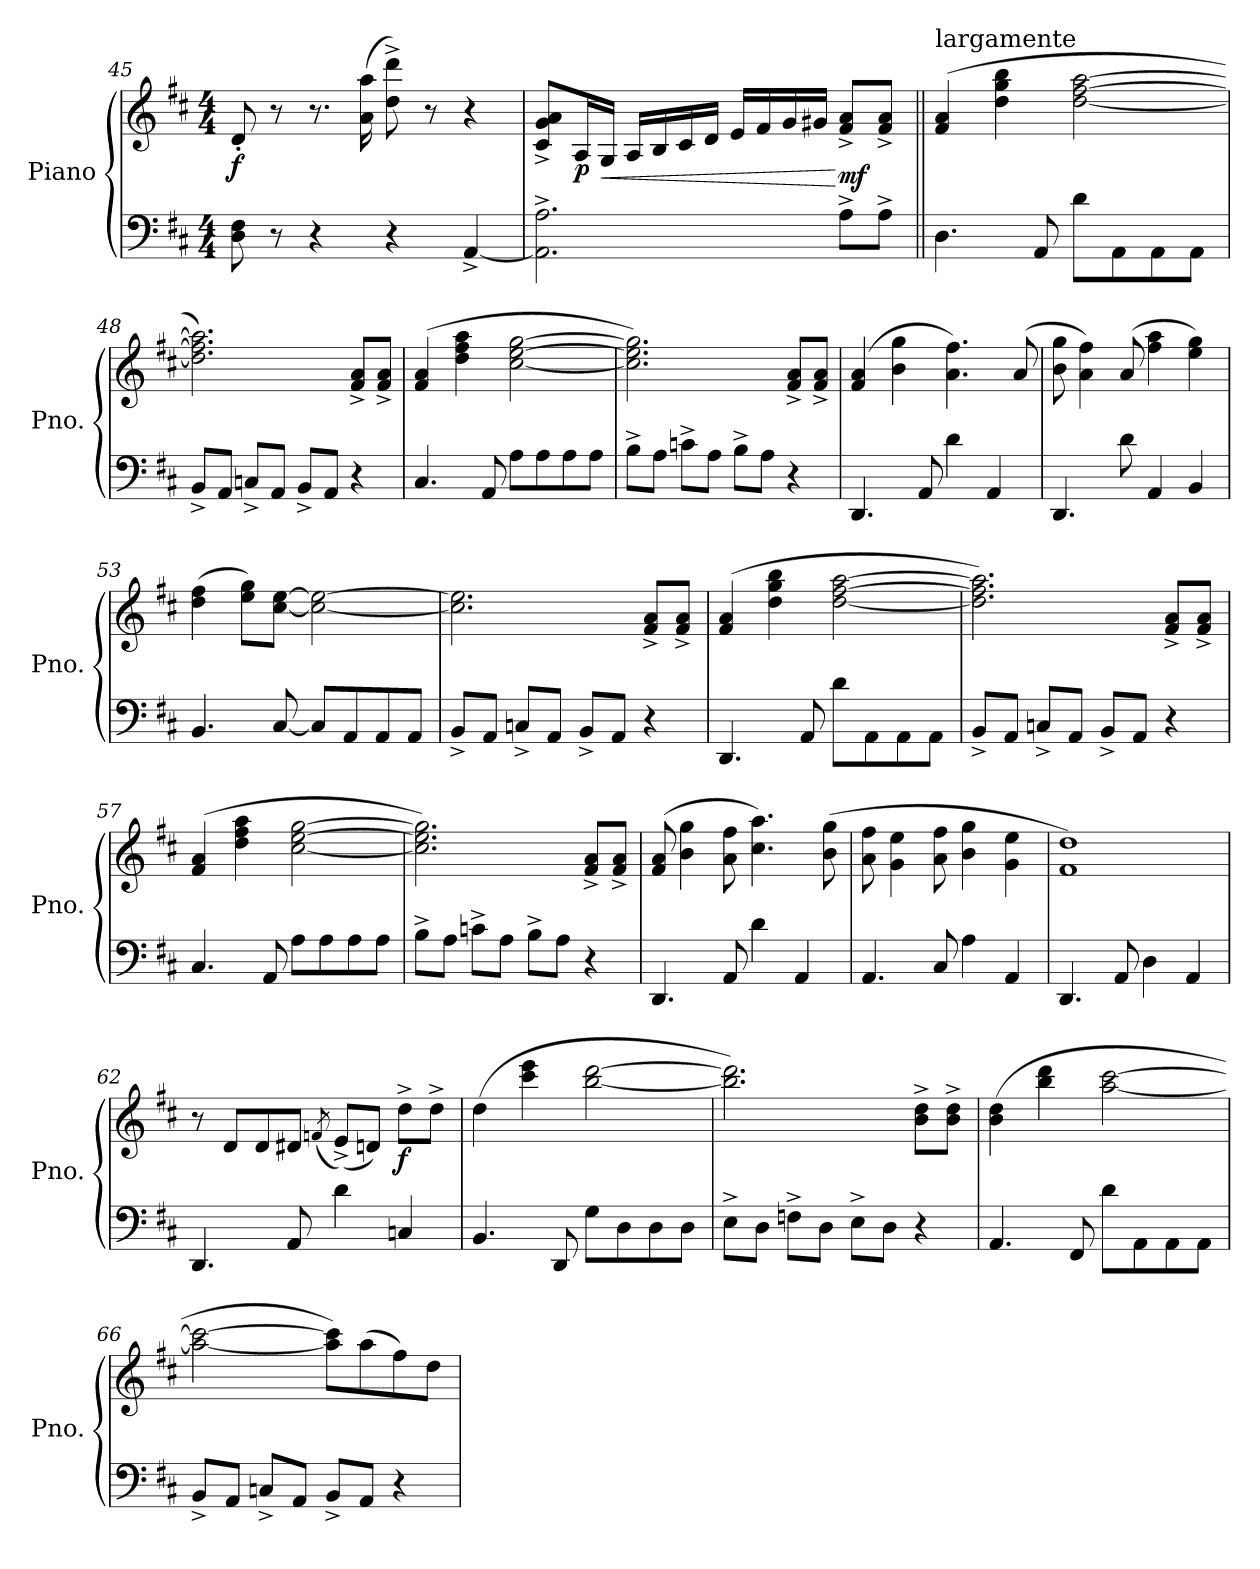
**kern	**kern	**dynam
*part1	*part1	*part1
*staff2	*staff1	*staff1/2
*I"Piano	*	*
*I'Pno.	*	*
*clefF4	*clefG2	*
*k[f#c#]	*k[f#c#]	*
*M4/4	*M4/4	*
=45	=45	=45
!	!	!LO:DY:b
8D\ 8F#\	8d'/	f
8r	8r	.
4r	8.r	.
.	(16a\ 16aa\	.
4r	8dd\^ 8ddd\^)	.
.	8r	.
[4AA^/	4r	.
=46	=46	=46
2.AA\]^ 2.A\^	8c#/^ 8g/^ 8a/^L	.
!	!	!LO:DY:b
.	16A/L	p
!	!	!LO:HP:b
.	16G/JJ	<
.	16A/LL	.
.	16B/	.
.	16c#/	.
.	16d/JJ	.
.	16e/LL	.
.	16f#/	.
.	16g/	.
.	16g#X/JJ	.
!	!	!LO:DY:n=1:b
8A^\L	8f#/^ 8a/^L	[ mf
8A^\J	8f#/^ 8a/^J	.
=47||	=47||	=47||
!	!LO:TX:a:t=largamente	!
4.D\	(4f#/ 4a/	.
.	4dd\ 4gg\ 4bb\	.
8AA/	.	.
8d\L	[2dd\ [2ff#\ [2aa\	.
8AA\	.	.
8AA\	.	.
8AA\J	.	.
=48	=48	=48
8BB^/L	2.dd\] 2.ff#\] 2.aa\])	.
8AA/J	.	.
8Cn^/L	.	.
8AA/J	.	.
8BB^/L	.	.
8AA/J	.	.
4r	8f#/^ 8a/^L	.
.	8f#/^ 8a/^J	.
!!LO:LB:g=z
=49	=49	=49
4.C#/	(4f#/ 4a/	.
.	4dd\ 4ff#\ 4aa\	.
8AA/	.	.
8A\L	[2cc#\ [2ee\ [2gg\	.
8A\	.	.
8A\	.	.
8A\J	.	.
=50	=50	=50
8B^\L	2.cc#\] 2.ee\] 2.gg\])	.
8A\J	.	.
8cn^\L	.	.
8A\J	.	.
8B^\L	.	.
8A\J	.	.
4r	8f#/^ 8a/^L	.
.	8f#/^ 8a/^J	.
=51	=51	=51
4.DD/	(4f#/ 4a/	.
.	4b\ 4gg\	.
8AA/	.	.
4d\	4.a\ 4.ff#\)	.
4AA/	.	.
.	(>8a/	.
=52	=52	=52
4.DD/	8b\ 8gg\	.
.	4a\ 4ff#\)	.
8d\	(8a/	.
4AA/	4ff#\ 4aa\	.
4BB/	4ee\ 4gg\)	.
=53	=53	=53
4.BB/	(4dd\ 4ff#\	.
.	8ee\ 8gg\L)	.
[8C#/	[8cc#\ [8ee\J	.
8C#/L]	2cc#\_ 2ee\_	.
8AA/	.	.
8AA/	.	.
8AA/J	.	.
=54	=54	=54
8BB^/L	2.cc#\] 2.ee\]	.
8AA/J	.	.
8Cn^/L	.	.
8AA/J	.	.
8BB^/L	.	.
8AA/J	.	.
4r	8f#/^ 8a/^L	.
.	8f#/^ 8a/^J	.
!!LO:LB:g=z
=55	=55	=55
4.DD/	(4f#/ 4a/	.
.	4dd\ 4gg\ 4bb\	.
8AA/	.	.
8d\L	[2dd\ [2ff#\ [2aa\	.
8AA\	.	.
8AA\	.	.
8AA\J	.	.
=56	=56	=56
8BB^/L	2.dd\] 2.ff#\] 2.aa\])	.
8AA/J	.	.
8Cn^/L	.	.
8AA/J	.	.
8BB^/L	.	.
8AA/J	.	.
4r	8f#/^ 8a/^L	.
.	8f#/^ 8a/^J	.
=57	=57	=57
4.C#/	(4f#/ 4a/	.
.	4dd\ 4ff#\ 4aa\	.
8AA/	.	.
8A\L	[2cc#\ [2ee\ [2gg\	.
8A\	.	.
8A\	.	.
8A\J	.	.
=58	=58	=58
8B^\L	2.cc#\] 2.ee\] 2.gg\])	.
8A\J	.	.
8cn^\L	.	.
8A\J	.	.
8B^\L	.	.
8A\J	.	.
4r	8f#/^ 8a/^L	.
.	8f#/^ 8a/^J	.
=59	=59	=59
4.DD/	(8f#/ 8a/	.
.	4b\ 4gg\	.
8AA/	8a\ 8ff#\	.
4d\	4.cc#\ 4.aa\)	.
4AA/	.	.
.	(8b\ 8gg\	.
=60	=60	=60
4.AA/	8a\ 8ff#\	.
.	4g\ 4ee\	.
8C#/	8a\ 8ff#\	.
4A\	4b\ 4gg\	.
4AA/	4g\ 4ee\	.
!!LO:PB:g=z
=61	=61	=61
4.DD/	1f# 1dd)	.
8AA/	.	.
4D\	.	.
4AA/	.	.
=62	=62	=62
4.DD/	8r	.
.	8d/L	.
.	8d/	.
8AA/	8d#X/J	.
.	(8qfn/	.
4d\	(8e^/L)	.
.	8dn/J)	.
!	!	!LO:DY:b
4Cn/	8dd^\L	f
.	8dd^\J	.
=63	=63	=63
4.BB/	(4dd\	.
.	4ccc#\ 4eee\	.
8DD/	.	.
8G\L	[2bb\ [2ddd\	.
8D\	.	.
8D\	.	.
8D\J	.	.
=64	=64	=64
8E^\L	2.bb\] 2.ddd\])	.
8D\J	.	.
8Fn^\L	.	.
8D\J	.	.
8E^\L	.	.
8D\J	.	.
4r	8b\^ 8dd\^L	.
.	8b\^ 8dd\^J	.
=65	=65	=65
4.AA/	(4b\ 4dd\	.
.	4bb\ 4ddd\	.
8FF#/	.	.
8d\L	[2aa\ [2ccc#\	.
8AA\	.	.
8AA\	.	.
8AA\J	.	.
!!LO:LB:g=z
=66	=66	=66
8BB^/L	2aa\_ 2ccc#\_	.
8AA/J	.	.
8Cn^/L	.	.
8AA/J	.	.
8BB^/L	8aa\] 8ccc#\]L)	.
8AA/J	(8aa\	.
4r	8ff#\)	.
.	8dd\J	.
=	=	=
*-	*-	*-
